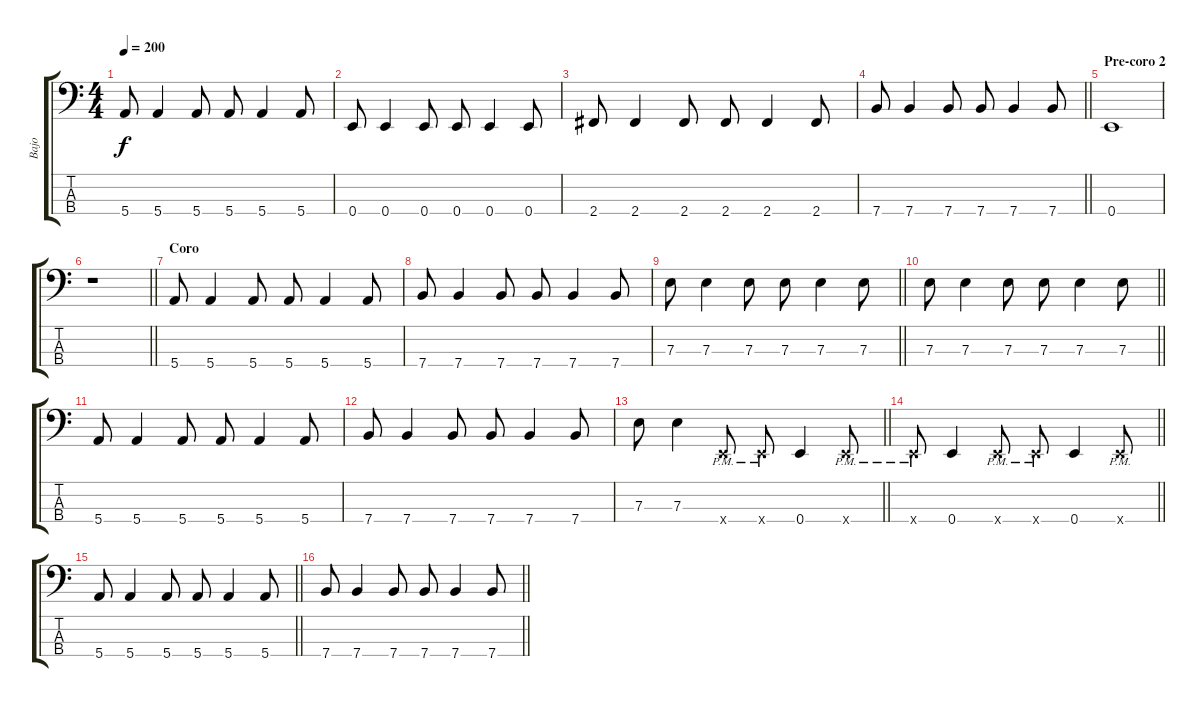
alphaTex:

\track ("Bajo" "Bajo") {mute instrument electricbasspick}
\staff {score tabs}
\tuning (G2 D2 A1 E1) {hide}
\ts (4 4)
\tempo 200
\clef f4
\ks c
5.4.8{dy f} 5.4.4 5.4.8 5.4.8 5.4.4 5.4.8 |
0.4.8 0.4.4 0.4.8 0.4.8 0.4.4 0.4.8 |
2.4.8 2.4.4 2.4.8 2.4.8 2.4.4 2.4.8 |
\barLineRight lightlight
7.4.8 7.4.4 7.4.8 7.4.8 7.4.4 7.4.8 |
\section ("" "Pre-coro 2")
0.4.1 |
\barLineRight lightlight
r.1 |
\section ("" "Coro")
5.4.8 5.4.4 5.4.8 5.4.8 5.4.4 5.4.8 |
7.4.8 7.4.4 7.4.8 7.4.8 7.4.4 7.4.8 |
\barLineRight lightlight
7.3.8 7.3.4 7.3.8 7.3.8 7.3.4 7.3.8 |
\barLineRight lightlight
7.3.8 7.3.4 7.3.8 7.3.8 7.3.4 7.3.8 |
5.4.8 5.4.4 5.4.8 5.4.8 5.4.4 5.4.8 |
7.4.8 7.4.4 7.4.8 7.4.8 7.4.4 7.4.8 |
\barLineRight lightlight
7.3.8 7.3.4 0.4{pm x}.8 0.4{pm x}.8 0.4.4 0.4{pm x}.8 |
\barLineRight lightlight
0.4{pm x}.8 0.4.4 0.4{pm x}.8 0.4{pm x}.8 0.4.4 0.4{pm x}.8 |
\barLineRight lightlight
5.4.8 5.4.4 5.4.8 5.4.8 5.4.4 5.4.8 |
\barLineRight lightlight
7.4.8 7.4.4 7.4.8 7.4.8 7.4.4 7.4.8
